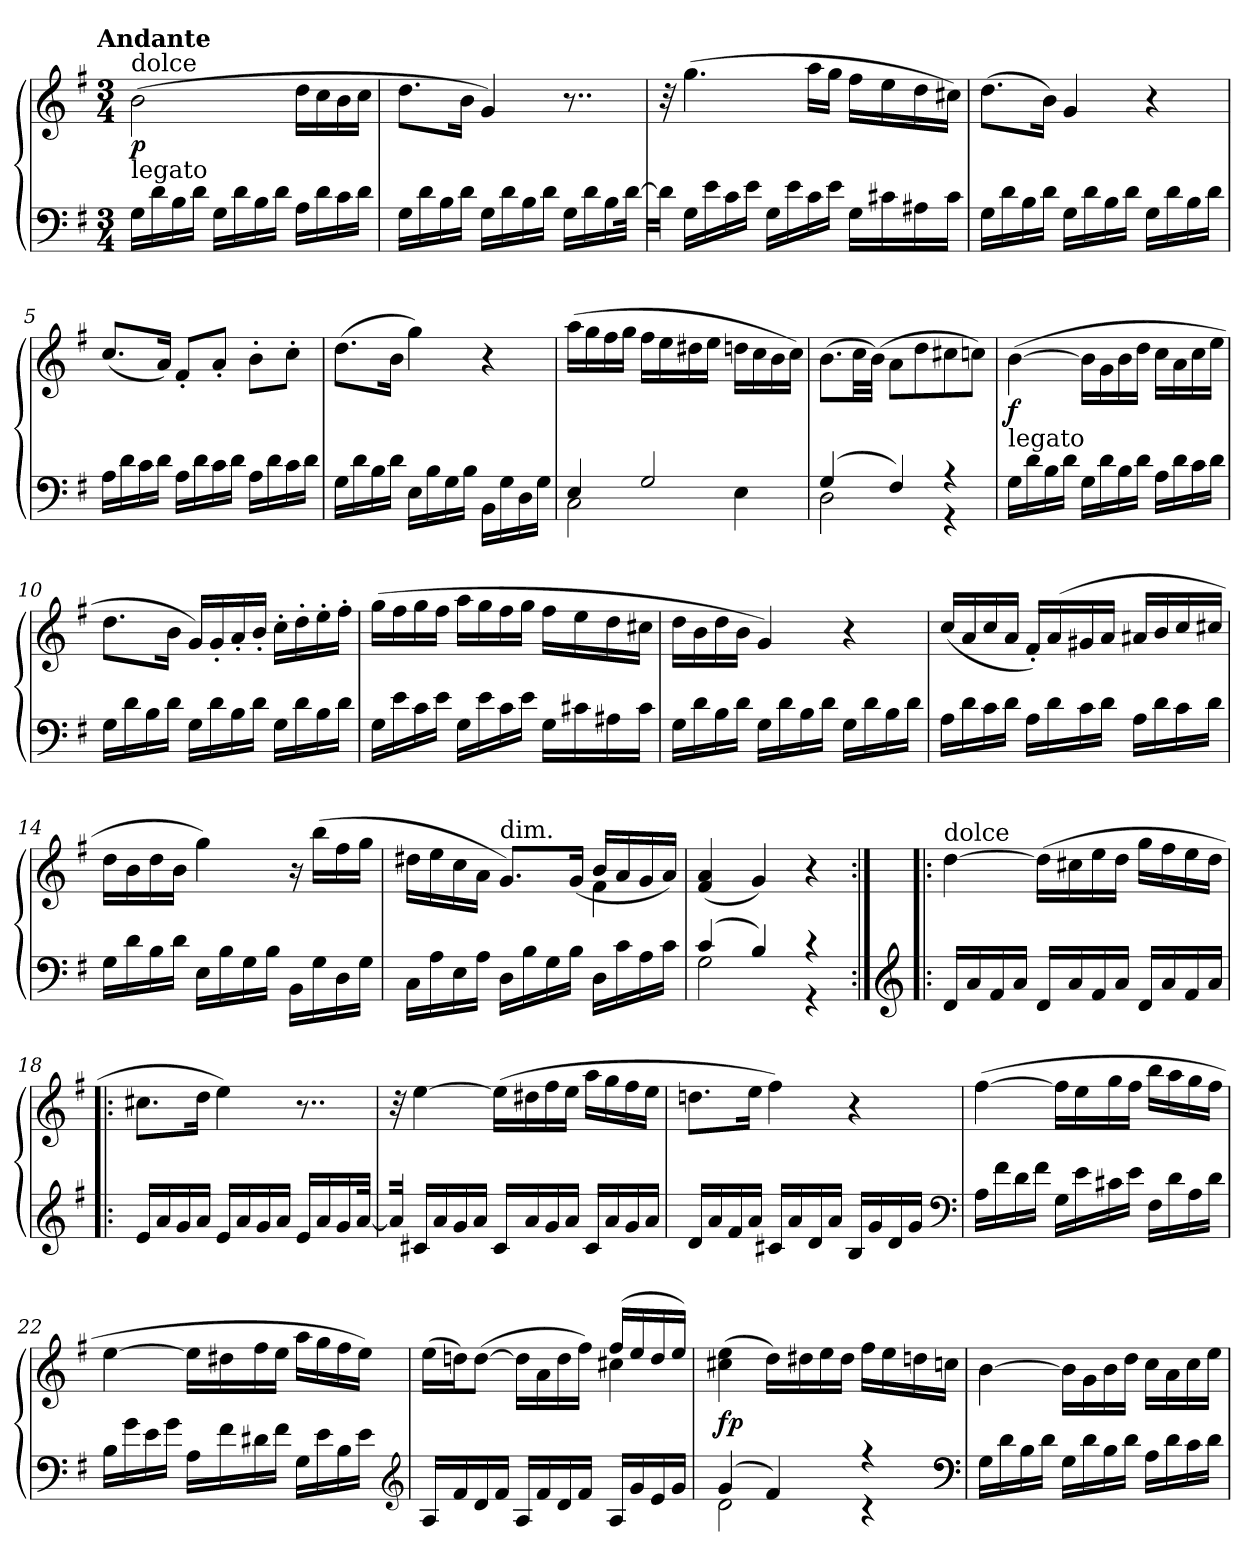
**kern	**kern	**dynam
*part1	*part1	*part1
*staff2	*staff1	*staff1/2
*clefF4	*clefG2	*
*k[f#]	*k[f#]	*
*G:	*G:	*
!!LO:TX:omd:t=Andante
*M3/4	*M3/4	*
*MM80	*MM80	*
=1	=1	=1
!	!LO:TX:a:t=dolce	!
!LO:TX:a:t=legato	!	!
16GLL	(2b	p
16d	.	.
16B	.	.
16dJJ	.	.
16GLL	.	.
16d	.	.
16B	.	.
16dJJ	.	.
16ALL	16ddLL	.
16d	16cc	.
16c	16b	.
!LO:N:vis=16	!LO:N:vis=16	!
32dJJ	32ccJJ	.
=2	=2	=2
32ryy	32ryy	.
16GLL	8.ddL	.
16d	.	.
16B	.	.
16dJJ	16bJk	.
16GLL	4g)	.
16d	.	.
16B	.	.
16dJJ	.	.
16GLL	8..r	.
16d	.	.
16B	.	.
[32dJJ	.	.
=3	=3	=3
32dJJ]	32r	.
16GLL	(4.gg	.
16e	.	.
16c	.	.
16eJJ	.	.
16GLL	.	.
16e	.	.
16c	16aaLL	.
16eJJ	16ggJJ	.
16GLL	16ff#LL	.
16c#X	16ee	.
16A#X	16dd	.
16c#JJ	16cc#XJJ)	.
=4	=4	=4
16GLL	(8.ddL	.
16d	.	.
16B	.	.
16dJJ	16bJk)	.
16GLL	4g	.
16d	.	.
16B	.	.
16dJJ	.	.
16GLL	4r	.
16d	.	.
16B	.	.
16dJJ	.	.
=5	=5	=5
16ALL	(8.cc/L	.
16d	.	.
16c	.	.
16dJJ	16a/Jk)	.
16ALL	8f#'L	.
16d	.	.
16c	8a'J	.
16dJJ	.	.
16ALL	8b'L	.
16d	.	.
16c	8cc'J	.
16dJJ	.	.
=6	=6	=6
16GLL	(8.ddL	.
16d	.	.
16B	.	.
16dJJ	16bJk	.
16ELL	4gg)	.
16B	.	.
16G	.	.
16BJJ	.	.
16BBLL	4r	.
16G	.	.
16D	.	.
16GJJ	.	.
=7	=7	=7
*^	*	*
4E	2C	(16aaLL	.
.	.	16gg	.
.	.	16ff#	.
.	.	16ggJJ	.
2G	.	16ff#LL	.
.	.	16ee	.
.	.	16dd#X	.
.	.	16eeJJ	.
.	4E	16ddnLL	.
.	.	16cc	.
.	.	16b	.
.	.	16ccJJ)	.
=8	=8	=8	=8
(4G	2D	(8.bL	.
.	.	32ccLL	.
.	.	(32bJJJ)	.
4F#)	.	8aL	.
.	.	8dd	.
4r	4r	8cc#X	.
.	.	8ccnJ)	.
*v	*v	*	*
=9	=9	=9
!LO:TX:a:t=legato	!	!
16GLL	([4b	f
16d	.	.
16B	.	.
16dJJ	.	.
16GLL	16bLL]	.
16d	16g	.
16B	16b	.
16dJJ	16ddJJ	.
16ALL	16ccLL	.
16d	16a	.
16c	16cc	.
16dJJ	16eeJJ	.
=10	=10	=10
16GLL	8.ddL	.
16d	.	.
16B	.	.
16dJJ	16bJk	.
16GLL	16gLL)	.
16d	16g'	.
16B	16a'	.
16dJJ	16b'JJ	.
16GLL	16cc'LL	.
16d	16dd'	.
16B	16ee'	.
16dJJ	16ff#'JJ	.
=11	=11	=11
16GLL	(16ggLL	.
16e	16ff#	.
16c	16gg	.
16eJJ	16ff#JJ	.
16GLL	16aaLL	.
16e	16gg	.
16c	16ff#	.
16eJJ	16ggJJ	.
16GLL	16ff#LL	.
16c#X	16ee	.
16A#X	16dd	.
16c#JJ	16cc#XJJ	.
=12	=12	=12
16GLL	16ddLL	.
16d	16b	.
16B	16dd	.
16dJJ	16bJJ	.
16GLL	4g)	.
16d	.	.
16B	.	.
16dJJ	.	.
16GLL	4r	.
16d	.	.
16B	.	.
16dJJ	.	.
=13	=13	=13
16ALL	(16cc/LL	.
16d	16a/	.
16c	16cc/	.
16dJJ	16a/JJ	.
16ALL	16f#'LL)	.
16d	(>16a	.
16c	16g#X	.
16dJJ	16aJJ	.
16ALL	16a#X/LL	.
16d	16b/	.
16c	16cc/	.
16dJJ	16cc#X/JJ	.
=14	=14	=14
16GLL	16ddLL	.
16d	16b	.
16B	16dd	.
16dJJ	16bJJ	.
16ELL	4gg)	.
16B	.	.
16G	.	.
16BJJ	.	.
16BBLL	16r	.
16G	(16bbLL	.
16D	16ff#	.
16GJJ	16ggJJ	.
=15	=15	=15
*	*^	*
16CLL	16dd#XLL	4ryy	.
16A	16ee	.	.
16E	16cc	.	.
16AJJ	16aJJ	.	.
!	!LO:TX:a:t=dim.	!	!
16DLL	8.gL)	4ryy	.
16B	.	.	.
16G	.	.	.
16BJJ	(>16gJk	.	.
16DLL	16bLL	4f#	.
16c	16a	.	.
16A	16g	.	.
16cJJ	16aJJ)	.	.
*	*v	*v	*
=16	=16	=16
*^	*	*
(4c	2G	(4f# 4a	.
4B)	.	4g)	.
4r	4r	4r	.
*v	*v	*	*
=17:|!|:	=17:|!|:	=17:|!|:
*clefG2	*	*
*^	*	*
!	!	!LO:TX:a:t=dolce	!
*v	*v	*	*
16dLL	[4dd	.
16a	.	.
16f#	.	.
16aJJ	.	.
16dLL	(16ddLL]	.
16a	16cc#X	.
16f#	16ee	.
16aJJ	16ddJJ	.
16dLL	16ggLL	.
16a	16ff#	.
16f#	16ee	.
!LO:N:vis=16	!LO:N:vis=16	!
32aJJ	32ddJJ	.
=18!|:	=18!|:	=18!|:
32ryy	32ryy	.
16eLL	8.cc#XL	.
16a	.	.
16g	.	.
16aJJ	16ddJk	.
16eLL	4ee)	.
16a	.	.
16g	.	.
16aJJ	.	.
16eLL	8..r	.
16a	.	.
16g	.	.
[32aJJ	.	.
=19	=19	=19
32aJJ]	32r	.
16c#XLL	[4ee	.
16a	.	.
16g	.	.
16aJJ	.	.
16c#LL	(16eeLL]	.
16a	16dd#X	.
16g	16ff#	.
16aJJ	16eeJJ	.
16c#LL	16aaLL	.
16a	16gg	.
16g	16ff#	.
16aJJ	16eeJJ	.
=20	=20	=20
16dLL	8.ddnL	.
16a	.	.
16f#	.	.
16aJJ	16eeJk	.
16c#XLL	4ff#)	.
16a	.	.
16d	.	.
16aJJ	.	.
16BLL	4r	.
16g	.	.
16d	.	.
16gJJ	.	.
*clefF4	*	*
=21	=21	=21
16ALL	([4ff#	.
16f#	.	.
16d	.	.
16f#JJ	.	.
16GLL	16ff#LL]	.
16e	16ee	.
16c#X	16gg	.
16eJJ	16ff#JJ	.
16F#LL	16bbLL	.
16d	16aa	.
16A	16gg	.
16dJJ	16ff#JJ	.
=22	=22	=22
16BLL	[4ee	.
16g	.	.
16e	.	.
16gJJ	.	.
16ALL	16eeLL]	.
16f#	16dd#X	.
16d#X	16ff#	.
16f#JJ	16eeJJ	.
16GLL	16aaLL	.
16e	16gg	.
16B	16ff#	.
16eJJ	16eeJJ)	.
*clefG2	*	*
=23	=23	=23
*	*^	*
16ALL	4ryy	(16eeLL	.
16f#	.	16ddnJ)	.
16d	.	([8ddJ	.
16f#JJ	.	.	.
16ALL	4ryy	16ddLL]	.
16f#	.	16a	.
16d	.	16dd	.
16f#JJ	.	16ff#JJ)	.
16ALL	(16ff#LL	4cc#X	.
16g	16ee	.	.
16e	16dd	.	.
16gJJ	16eeJJ)	.	.
*	*v	*v	*
=24	=24	=24
*^	*	*
(4g	2d	(4cc#X 4ee	fp
4f#)	.	16ddLL)	.
.	.	16dd#X	.
.	.	16ee	.
.	.	16dd#JJ	.
4r	4r	16ff#LL	.
.	.	16ee	.
.	.	16ddn	.
.	.	16ccnJJ	.
*v	*v	*	*
*clefF4	*	*
=25	=25	=25
16GLL	[4b	.
16d	.	.
16B	.	.
16dJJ	.	.
16GLL	16bLL]	.
16d	16g	.
16B	16b	.
16dJJ	16ddJJ	.
16ALL	16ccLL	.
16d	16a	.
16c	16cc	.
16dJJ	16eeJJ	.
=	=	=
*-	*-	*-
